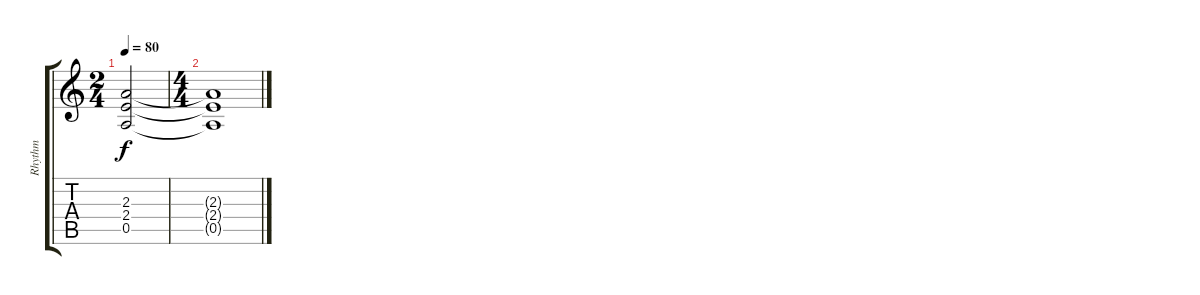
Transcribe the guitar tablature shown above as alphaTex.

\track ("Rhythm" "Rhythm") {instrument distortionguitar}
\staff {score tabs}
\tuning (E4 B3 G3 D3 A2 E2) {hide}
\ts (2 4)
\tempo 80
\clef g2
\ks c
(2.3 2.4 0.5).2{dy f} |
\ts (4 4)
(2.3{t} 2.4{t} 0.5{t}).1
